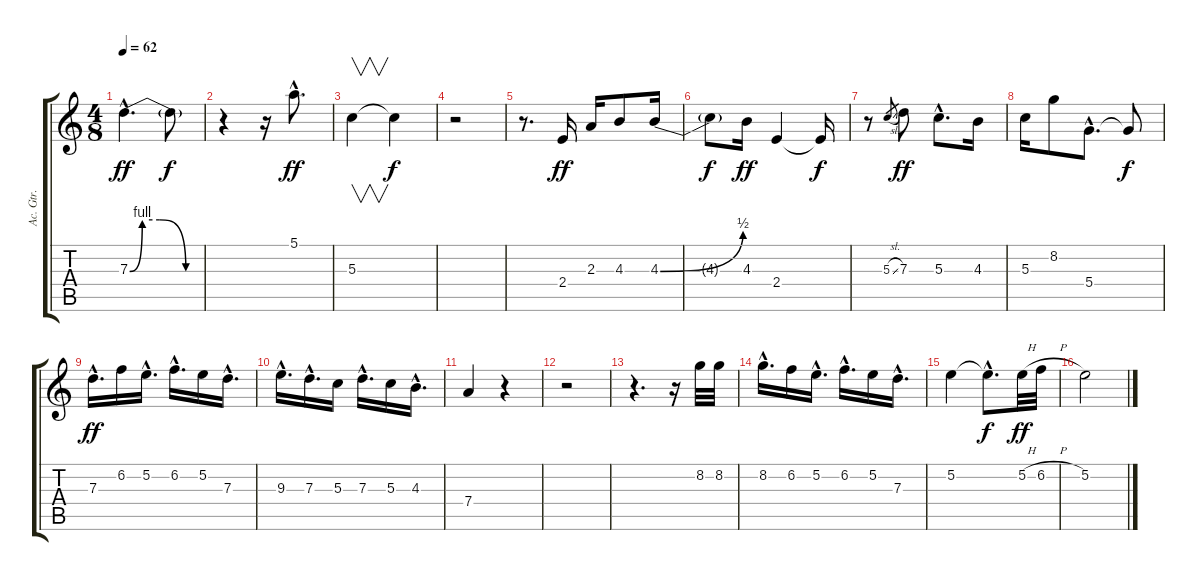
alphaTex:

\track ("Ac. Gtr." "Ac. Gtr.") {instrument acousticguitarsteel}
\staff {score tabs}
\tuning (E4 B3 G3 D3 A2 E2) {hide}
\ts (4 8)
\tempo 62
\clef g2
\ks c
7.3{be (custom 0 0 10 4 24 4 45 0 60 0) hac}.4{d dy ff} 7.3{t}.8{dy f} |
r.4 r.16 5.1{hac}.8{d dy ff} |
5.3.4{v} 5.3{t}.4{dy f} |
r.2 |
r.8{d} 2.4.16{dy ff} 2.3.16 4.3.8 4.3{be (bend 0 0 60 2)}.16 |
4.3{t}.8{dy f} 4.3.16{dy ff} 2.4.4 2.4{t}.16{dy f} |
r.8 5.3{sl}.8{gr} 7.3.8{dy ff} 5.3{hac}.8{d} 4.3.16 |
5.3.16 8.2.8 5.4{hac}.8{d} 5.4{t}.8{dy f} |
7.3{hac}.16{d dy ff} 6.2.16 5.2{hac}.16{d} 6.2{hac}.16{d} 5.2.16 7.3{hac}.16{d} |
9.3{hac}.16{d} 7.3{hac}.16{d} 5.3.16 7.3{hac}.16{d} 5.3.16 4.3{hac}.16{d} |
7.4.4 r.4 |
r.2 |
r.4{d} r.16 8.2.32 8.2.32 |
8.2{hac}.16{d} 6.2.16 5.2{hac}.16{d} 6.2{hac}.16{d} 5.2.16 7.3{hac}.16{d} |
5.2.4 5.2{hac t}.8{d dy f} 5.2{h}.32{dy ff} 6.2{h}.32 |
5.2.2
